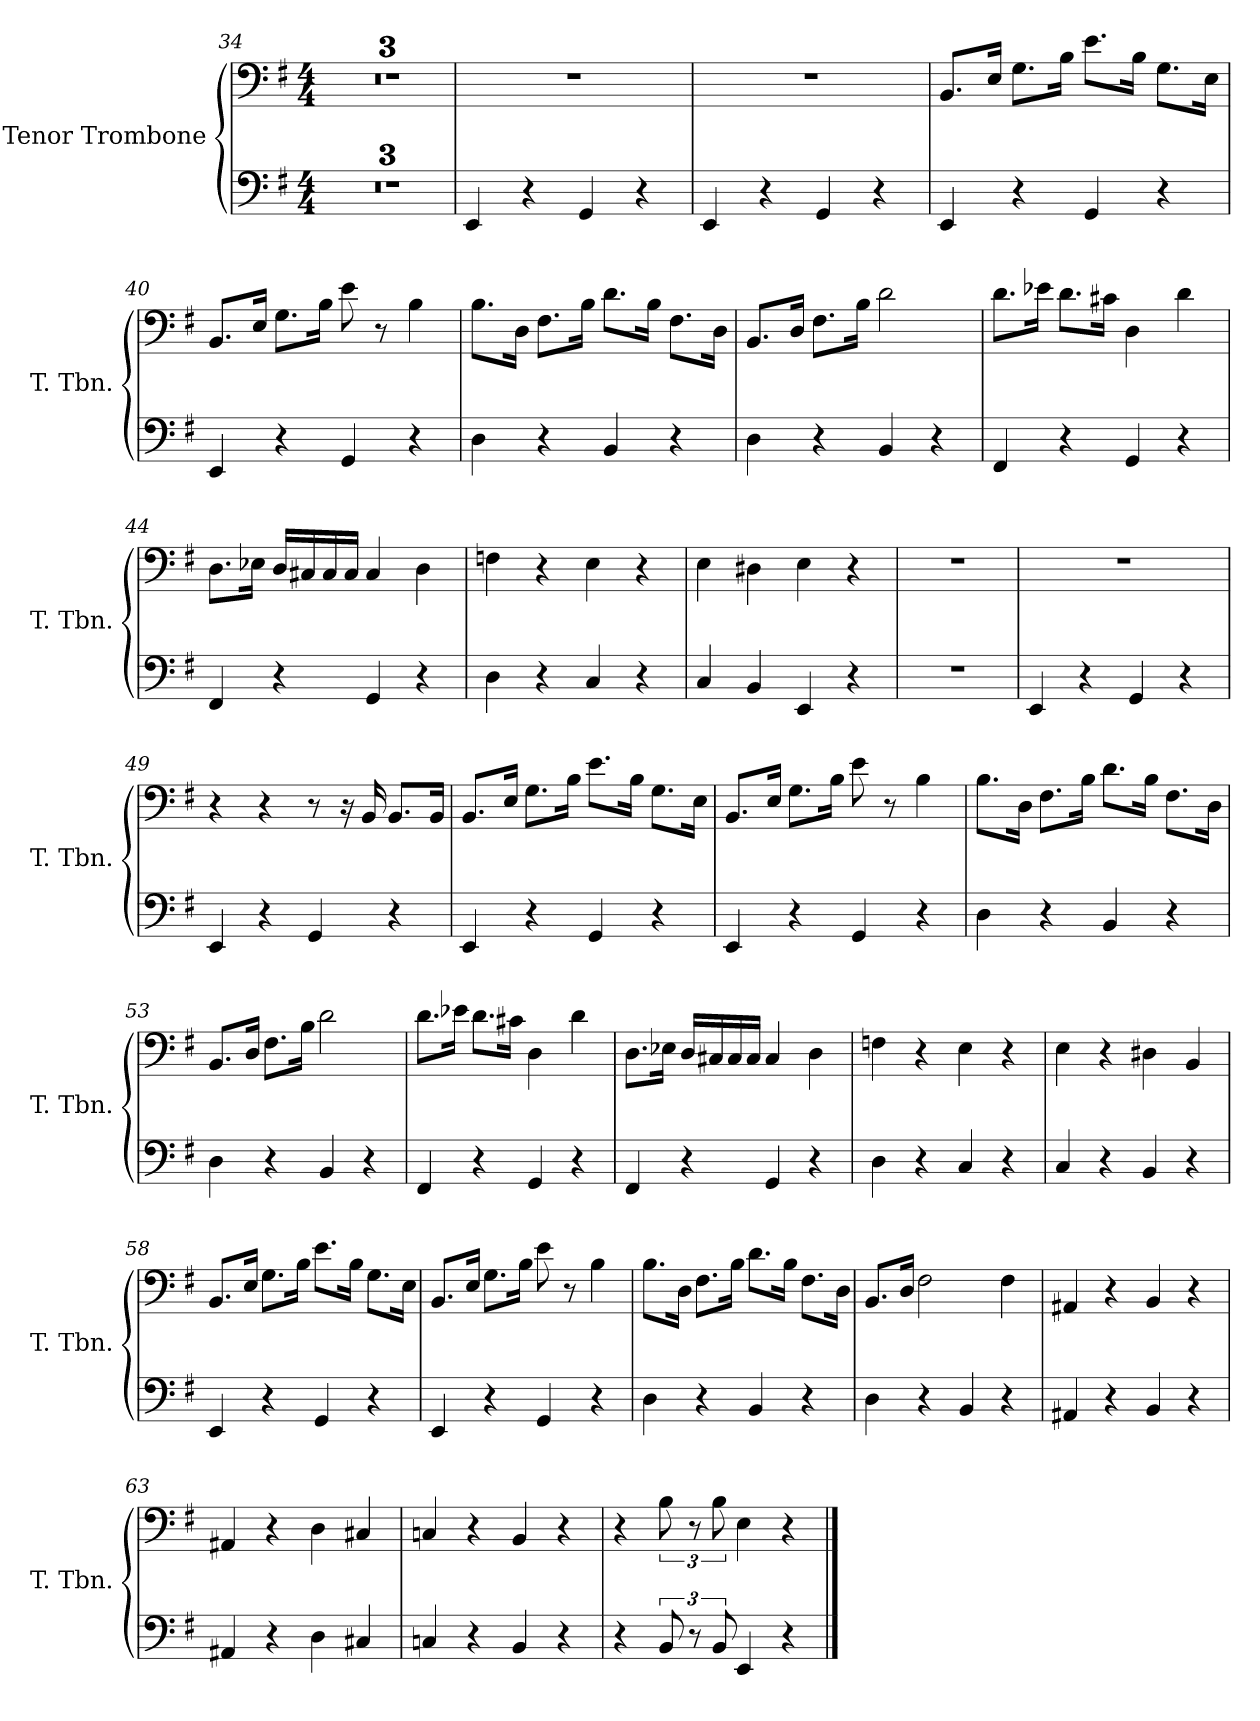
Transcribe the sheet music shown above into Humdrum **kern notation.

**kern	**kern
*part2	*part1
*staff2	*staff1
*I"Tenor Trombone	*I"Tenor Trombone
*I'T. Tbn.	*I'T. Tbn.
*clefF4	*clefF4
*k[f#]	*k[f#]
*M4/4	*M4/4
=34	=34
1r	1r
=35	=35
1r	1r
=36	=36
1r	1r
=37	=37
4EE/	1r
4r	.
4GG/	.
4r	.
=38	=38
4EE/	1r
4r	.
4GG/	.
4r	.
=39	=39
4EE/	8.BB/L
.	16E/Jk
4r	8.G\L
.	16B\Jk
4GG/	8.e\L
.	16B\Jk
4r	8.G\L
.	16E\Jk
!!LO:LB:g=z
=40	=40
4EE/	8.BB/L
.	16E/Jk
4r	8.G\L
.	16B\Jk
4GG/	8e\
.	8r
4r	4B\
=41	=41
4D\	8.B\L
.	16D\Jk
4r	8.F#\L
.	16B\Jk
4BB/	8.d\L
.	16B\Jk
4r	8.F#\L
.	16D\Jk
=42	=42
4D\	8.BB/L
.	16D/Jk
4r	8.F#\L
.	16B\Jk
4BB/	2d\
4r	.
=43	=43
4FF#/	8.d\L
.	16e-X\Jk
4r	8.d\L
.	16c#X\Jk
4GG/	4D\
4r	4d\
!!LO:LB:g=z
=44	=44
4FF#/	8.D\L
.	16E-X\Jk
4r	16D/LL
.	16C#X/
.	16C#/
.	16C#/JJ
4GG/	4C#/
4r	4D\
=45	=45
4D\	4Fn\
4r	4r
4C/	4E\
4r	4r
=46	=46
4C/	4E\
4BB/	4D#X\
4EE/	4E\
4r	4r
=47	=47
1r	1r
=48	=48
4EE/	1r
4r	.
4GG/	.
4r	.
=49	=49
4EE/	4r
4r	4r
4GG/	8r
.	16r
.	16BB/
4r	8.BB/L
.	16BB/Jk
!!LO:LB:g=z
=50	=50
4EE/	8.BB/L
.	16E/Jk
4r	8.G\L
.	16B\Jk
4GG/	8.e\L
.	16B\Jk
4r	8.G\L
.	16E\Jk
=51	=51
4EE/	8.BB/L
.	16E/Jk
4r	8.G\L
.	16B\Jk
4GG/	8e\
.	8r
4r	4B\
=52	=52
4D\	8.B\L
.	16D\Jk
4r	8.F#\L
.	16B\Jk
4BB/	8.d\L
.	16B\Jk
4r	8.F#\L
.	16D\Jk
=53	=53
4D\	8.BB/L
.	16D/Jk
4r	8.F#\L
.	16B\Jk
4BB/	2d\
4r	.
!!LO:LB:g=z
=54	=54
4FF#/	8.d\L
.	16e-X\Jk
4r	8.d\L
.	16c#X\Jk
4GG/	4D\
4r	4d\
=55	=55
4FF#/	8.D\L
.	16E-X\Jk
4r	16D/LL
.	16C#X/
.	16C#/
.	16C#/JJ
4GG/	4C#/
4r	4D\
=56	=56
4D\	4Fn\
4r	4r
4C/	4E\
4r	4r
=57	=57
4C/	4E\
4r	4r
4BB/	4D#X\
4r	4BB/
=58	=58
4EE/	8.BB/L
.	16E/Jk
4r	8.G\L
.	16B\Jk
4GG/	8.e\L
.	16B\Jk
4r	8.G\L
.	16E\Jk
!!LO:PB:g=z
=59	=59
4EE/	8.BB/L
.	16E/Jk
4r	8.G\L
.	16B\Jk
4GG/	8e\
.	8r
4r	4B\
=60	=60
4D\	8.B\L
.	16D\Jk
4r	8.F#\L
.	16B\Jk
4BB/	8.d\L
.	16B\Jk
4r	8.F#\L
.	16D\Jk
=61	=61
4D\	8.BB/L
.	16D/Jk
4r	2F#\
4BB/	.
4r	4F#\
=62	=62
4AA#X/	4AA#X/
4r	4r
4BB/	4BB/
4r	4r
=63	=63
4AA#X/	4AA#X/
4r	4r
4D\	4D\
4C#X/	4C#X/
=64	=64
4Cn/	4Cn/
4r	4r
4BB/	4BB/
4r	4r
!!LO:LB:g=z
=65	=65
4r	4r
12BB/	12B\
12r	12r
12BB/	12B\
4EE/	4E\
4r	4r
==	==
*-	*-
